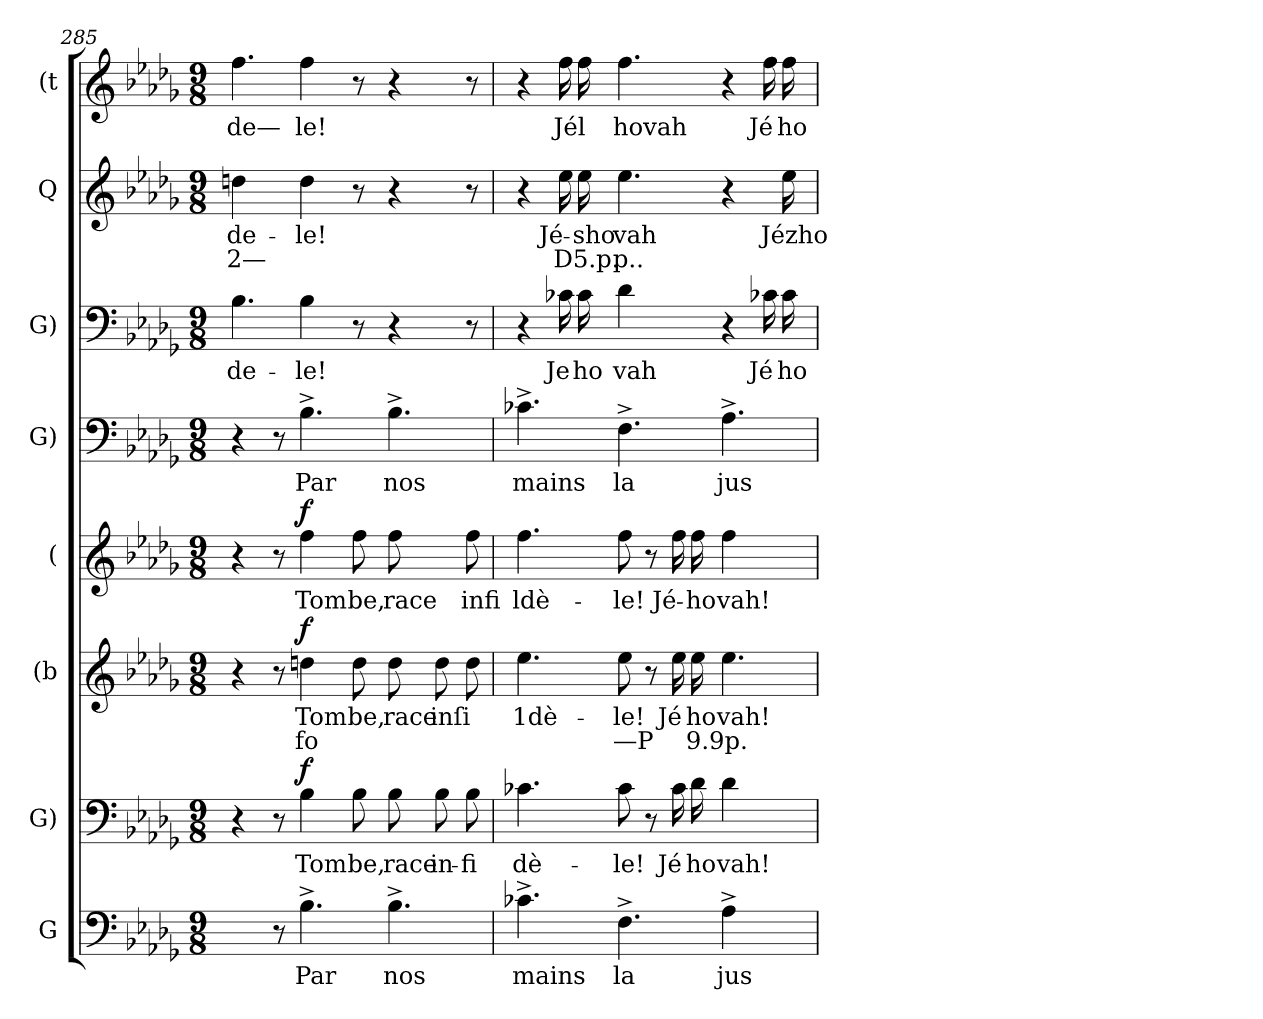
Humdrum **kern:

**kern	**text	**kern	**text	**dynam	**kern	**text	**text	**dynam	**kern	**text	**dynam	**kern	**text	**kern	**text	**kern	**text	**text	**kern	**text
*part8	*part8	*part7	*part7	*part7	*part6	*part6	*part6	*part6	*part5	*part5	*part5	*part4	*part4	*part3	*part3	*part2	*part2	*part2	*part1	*part1
*staff8	*staff8	*staff7	*staff7	*staff7	*staff6	*staff6	*staff6	*staff6	*staff5	*staff5	*staff5	*staff4	*staff4	*staff3	*staff3	*staff2	*staff2	*staff2	*staff1	*staff1
*I"G	*	*I"G)	*	*	*I"(b	*	*	*	*I"(	*	*	*I"G)	*	*I"G)	*	*I"Q	*	*	*I"(t	*
!!LO:PB:g=z
*clefF4	*	*clefF4	*	*	*clefG2	*	*	*	*clefG2	*	*	*clefF4	*	*clefF4	*	*clefG2	*	*	*clefG2	*
*k[b-e-a-d-g-]	*	*k[b-e-a-d-g-]	*	*	*k[b-e-a-d-g-]	*	*	*	*k[b-e-a-d-g-]	*	*	*k[b-e-a-d-g-]	*	*k[b-e-a-d-g-]	*	*k[b-e-a-d-g-]	*	*	*k[b-e-a-d-g-]	*
*M9/8	*	*M9/8	*	*	*M9/8	*	*	*	*M9/8	*	*	*M9/8	*	*M9/8	*	*M9/8	*	*	*M9/8	*
=285	=285	=285	=285	=285	=285	=285	=285	=285	=285	=285	=285	=285	=285	=285	=285	=285	=285	=285	=285	=285
4ryy	.	4r	.	.	4r	.	.	.	4r	.	.	4r	.	4.B-i\	de-	4ddni\	de-	2—	4.ffi\	de—
8r	.	8r	.	.	8r	.	.	.	8r	.	.	8r	.	.	.	8ryy	.	.	.	.
!	!	!	!	!LO:DY:a	!	!	!	!LO:DY:a	!	!	!LO:DY:a	!	!	!	!	!	!	!	!	!
4.B-^>i\	Par	4B-i\	Tom	f	4ddni\	Tom	fo	f	4ffi\	Tom	f	4.B-^>i\	Par	4B-i\	le!	4ddi\	le!	.	4ffi\	le!
.	.	8B-i\	be,	.	8ddi\	be,	.	.	8ffi\	be,	.	.	.	8r	.	8r	.	.	8r	.
4.B-^>i\	nos	8B-i\	race	.	8ddi\	race	.	.	8ffi\	race	.	4.B-^>i\	nos	4r	.	4r	.	.	4r	.
.	.	8B-i\	in-	.	8ddi\	inſi	.	.	8ryy	.	.	.	.	.	.	.	.	.	.	.
.	.	8B-i\	fi	.	8ddi\	.	.	.	8ffi\	infi	.	.	.	8r	.	8r	.	.	8r	.
=286	=286	=286	=286	=286	=286	=286	=286	=286	=286	=286	=286	=286	=286	=286	=286	=286	=286	=286	=286	=286
4.c-X^>i\	mains	4.c-Xi\	dè-	.	4.ee-i\	1dè-	.	.	4.ffi\	ldè-	.	4.c-X^>i\	mains	4r	.	4r	.	.	4r	.
.	.	.	.	.	.	.	.	.	.	.	.	.	.	16c-Xi\	Je	16ee-i\	Jé-	D5.p.	16ffi\	Jél
.	.	.	.	.	.	.	.	.	.	.	.	.	.	16c-i\	ho	16ee-i\	sho	.	16ffi\	--
4.F^>i\	la	8c-i\	le!	.	8ee-i\	le!	—P	.	8ffi\	le!	.	4.F^>i\	la	4d-i\	vah	4.ee-i\	vah	p..	4.ffi\	hovah
.	.	8r	.	.	8r	.	.	.	8r	.	.	.	.	.	.	.	.	.	.	.
.	.	16c-i\	Jé	.	16ee-i\	Jé	.	.	16ffi\	Jé-	.	.	.	16ryy	.	.	.	.	.	.
.	.	16d-i\	ho	.	16ee-i\	ho	9.9p.	.	16ffi\	ho	.	.	.	16ryy	.	.	.	.	.	.
4A-^>i\	jus-	4d-i\	vah!	.	4.ee-i\	vah!	.	.	4ffi\	vah!	.	4.A-^>i\	jus	4r	.	4r	.	.	4r	.
8ryy	.	8ryy	.	.	.	.	.	.	8ryy	.	.	.	.	16c-Xi\	Jé	16ryy	.	.	16ffi\	Jé
.	.	.	.	.	.	.	.	.	.	.	.	.	.	16c-i\	ho	16ee-i\	Jézho	.	16ffi\	ho
=	=	=	=	=	=	=	=	=	=	=	=	=	=	=	=	=	=	=	=	=
*-	*-	*-	*-	*-	*-	*-	*-	*-	*-	*-	*-	*-	*-	*-	*-	*-	*-	*-	*-	*-
